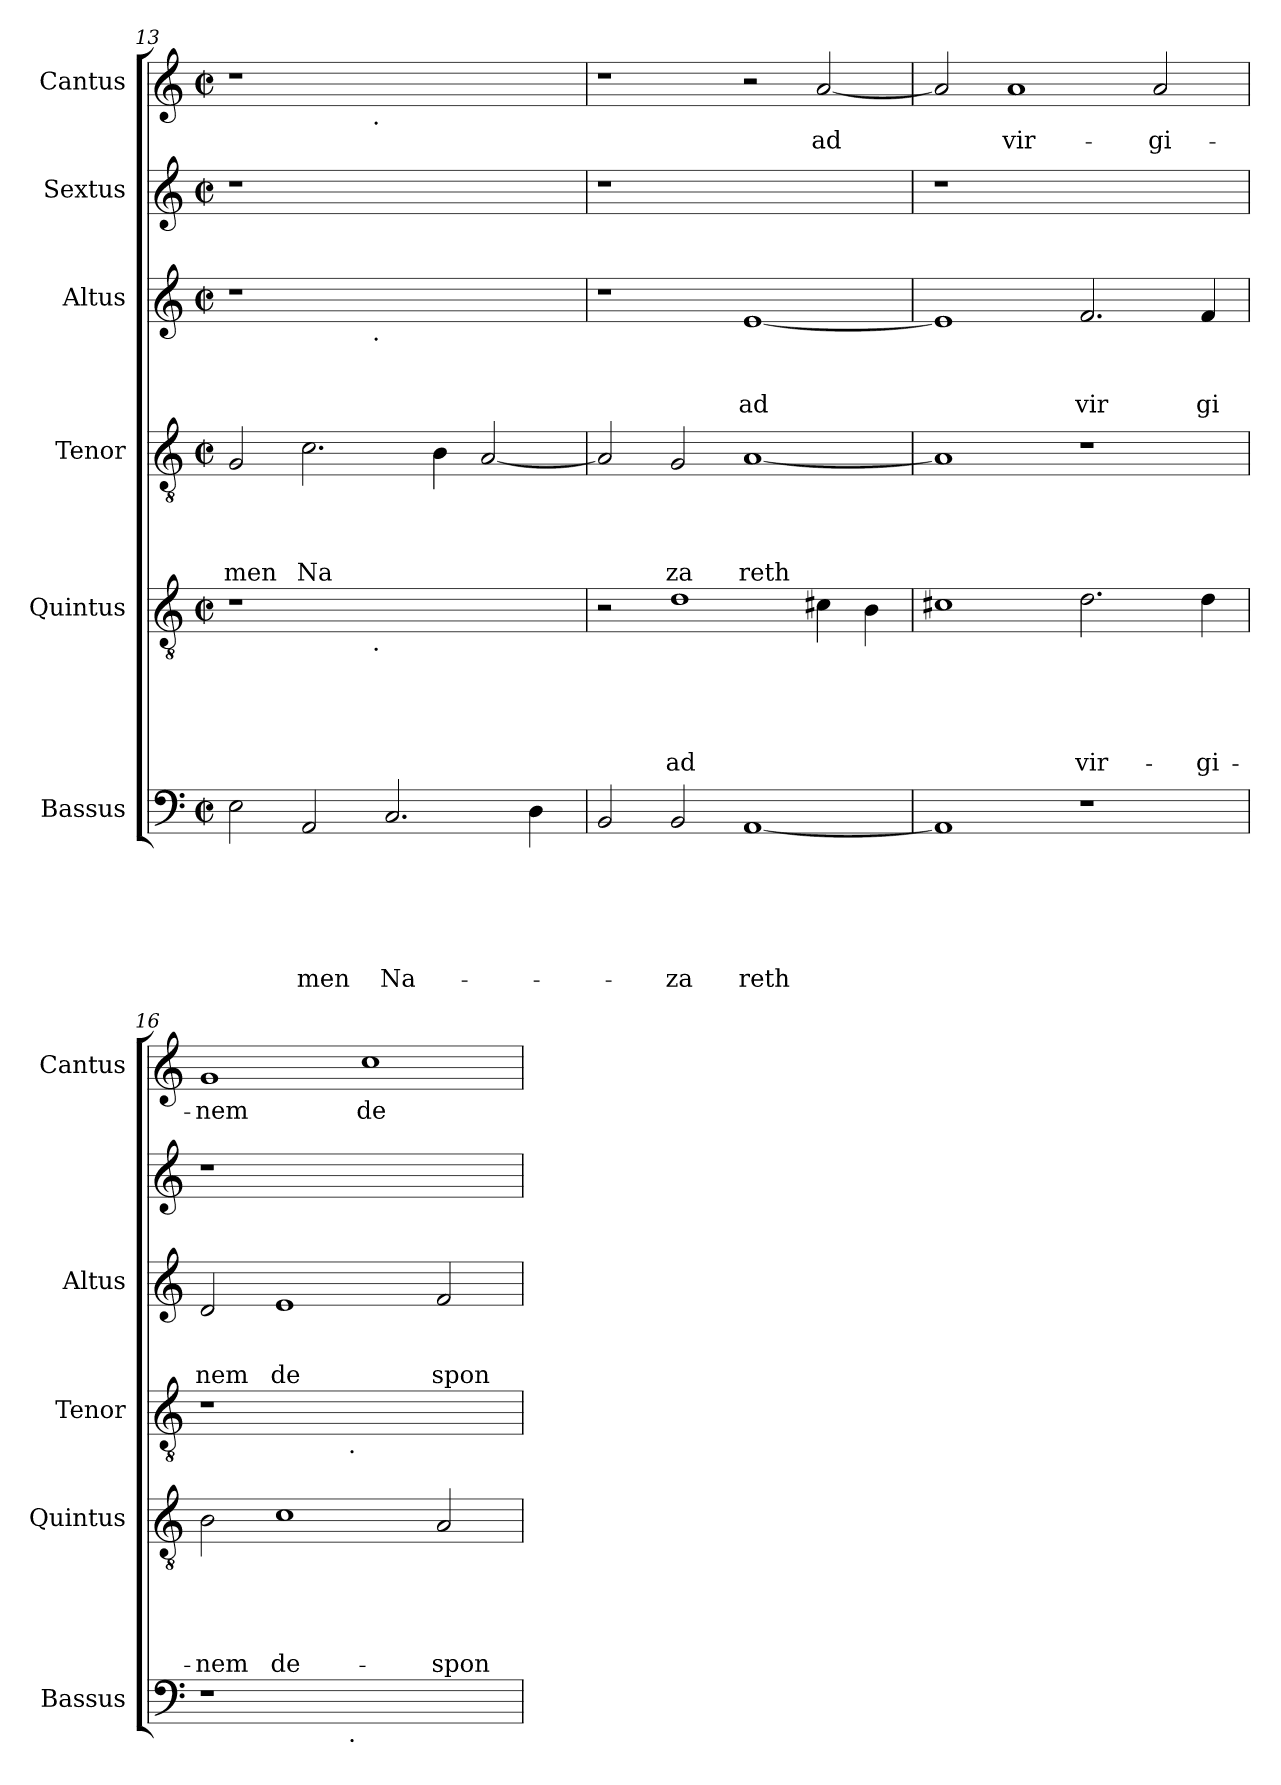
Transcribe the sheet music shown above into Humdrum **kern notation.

**kern	**text	**text	**text	**text	**text	**text	**kern	**text	**text	**text	**text	**text	**kern	**text	**text	**text	**text	**kern	**text	**text	**text	**kern	**kern	**text
*part6	*part6	*part6	*part6	*part6	*part6	*part6	*part5	*part5	*part5	*part5	*part5	*part5	*part4	*part4	*part4	*part4	*part4	*part3	*part3	*part3	*part3	*part2	*part1	*part1
*staff6	*staff6	*staff6	*staff6	*staff6	*staff6	*staff6	*staff5	*staff5	*staff5	*staff5	*staff5	*staff5	*staff4	*staff4	*staff4	*staff4	*staff4	*staff3	*staff3	*staff3	*staff3	*staff2	*staff1	*staff1
*I"Bassus	*	*	*	*	*	*	*I"Quintus	*	*	*	*	*	*I"Tenor	*	*	*	*	*I"Altus	*	*	*	*I"Sextus	*I"Cantus	*
*I'Bassus	*	*	*	*	*	*	*I'Quintus	*	*	*	*	*	*I'Tenor	*	*	*	*	*I'Altus	*	*	*	*	*I'Cantus	*
*clefF4	*	*	*	*	*	*	*clefGv2	*	*	*	*	*	*clefGv2	*	*	*	*	*clefG2	*	*	*	*clefG2	*clefG2	*
*k[]	*	*	*	*	*	*	*k[]	*	*	*	*	*	*k[]	*	*	*	*	*k[]	*	*	*	*k[]	*k[]	*
*C:	*	*	*	*	*	*	*C:	*	*	*	*	*	*C:	*	*	*	*	*C:	*	*	*	*C:	*C:	*
*M2/2	*	*	*	*	*	*	*M2/2	*	*	*	*	*	*M2/2	*	*	*	*	*M2/2	*	*	*	*M2/2	*M2/2	*
*met(c|)	*	*	*	*	*	*	*met(c|)	*	*	*	*	*	*met(c|)	*	*	*	*	*met(c|)	*	*	*	*met(c|)	*met(c|)	*
=13	=13	=13	=13	=13	=13	=13	=13	=13	=13	=13	=13	=13	=13	=13	=13	=13	=13	=13	=13	=13	=13	=13	=13	=13
!	!	!	!	!	!	!	!	!	!	!	!	!	!	!	!	!	!LO:LY:b	!	!	!	!	!	!	!
*	*	*	*	*	*	*	*^	*	*	*	*	*	*	*	*	*	*	*^	*	*	*	*	*^	*
2E\	.	.	.	.	.	.	1r	2ryy	.	.	.	.	.	2G/	.	.	.	men	1r	2ryy	.	.	.	1r	1r	2ryy	.
!	!	!	!	!	!	!LO:LY:b	!	!	!	!	!	!	!	!	!	!	!	!LO:LY:b	!	!	!	!	!	!	!	!	!
2AA/	.	.	.	.	.	-men	.	4...ryy	.	.	.	.	.	2.c\	.	.	.	Na	.	4...ryy	.	.	.	.	.	4...ryy	.
!	!	!	!	!	!	!	!	!	!	!	!	!	!	!	!	!	!	!	!	!	!	!	!	!	!	!LO:TX:b:t=.	!
!	!	!	!	!	!	!	!	!	!	!	!	!	!	!	!	!	!	!	!	!LO:TX:b:t=.	!	!	!	!	!	!	!
!	!	!	!	!	!	!	!	!LO:TX:b:t=.	!	!	!	!	!	!	!	!	!	!	!	!	!	!	!	!	!	!	!
.	.	.	.	.	.	.	.	1ryy	.	.	.	.	.	.	.	.	.	.	.	1ryy	.	.	.	.	.	1ryy	.
!	!	!	!	!	!	!LO:LY:b	!	!	!	!	!	!	!	!	!	!	!	!	!	!	!	!	!	!	!	!	!
2.C/	.	.	.	.	.	Na-	1ryy	.	.	.	.	.	.	.	.	.	.	.	1ryy	.	.	.	.	1ryy	1ryy	.	.
.	.	.	.	.	.	.	.	.	.	.	.	.	.	4B\	.	.	.	.	.	.	.	.	.	.	.	.	.
.	.	.	.	.	.	.	.	.	.	.	.	.	.	[<2A/	.	.	.	.	.	.	.	.	.	.	.	.	.
4D\	.	.	.	.	.	.	.	.	.	.	.	.	.	.	.	.	.	.	.	.	.	.	.	.	.	.	.
.	.	.	.	.	.	.	.	32ryy	.	.	.	.	.	.	.	.	.	.	.	32ryy	.	.	.	.	.	32ryy	.
*	*	*	*	*	*	*	*v	*v	*	*	*	*	*	*	*	*	*	*	*v	*v	*	*	*	*	*v	*v	*
!!LO:PB:g=z
=14	=14	=14	=14	=14	=14	=14	=14	=14	=14	=14	=14	=14	=14	=14	=14	=14	=14	=14	=14	=14	=14	=14	=14	=14
2BB/	.	.	.	.	.	.	2r	.	.	.	.	.	2A/]	.	.	.	.	1r	.	.	.	1r	1r	.
!	!	!	!	!	!	!LO:LY:b	!	!	!	!	!	!LO:LY:b	!	!	!	!	!LO:LY:b	!	!	!	!	!	!	!
2BB/	.	.	.	.	.	-za	1d	.	.	.	.	ad	2G/	.	.	.	za	.	.	.	.	.	.	.
!	!	!	!	!	!	!LO:LY:b	!	!	!	!	!	!	!	!	!	!	!LO:LY:b	!	!	!	!LO:LY:b	!	!	!
[<1AA	.	.	.	.	.	reth	.	.	.	.	.	.	[<1A	.	.	.	reth	[<1e	.	.	ad	1ryy	2r	.
!	!	!	!	!	!	!	!	!	!	!	!	!	!	!	!	!	!	!	!	!	!	!	!	!LO:LY:b
.	.	.	.	.	.	.	4c#X\	.	.	.	.	.	.	.	.	.	.	.	.	.	.	.	[<2a/	ad
.	.	.	.	.	.	.	4B\	.	.	.	.	.	.	.	.	.	.	.	.	.	.	.	.	.
=15	=15	=15	=15	=15	=15	=15	=15	=15	=15	=15	=15	=15	=15	=15	=15	=15	=15	=15	=15	=15	=15	=15	=15	=15
1AA]	.	.	.	.	.	.	1c#X	.	.	.	.	.	1A]	.	.	.	.	1e]	.	.	.	1r	2a/]	.
!	!	!	!	!	!	!	!	!	!	!	!	!	!	!	!	!	!	!	!	!	!	!	!	!LO:LY:b
.	.	.	.	.	.	.	.	.	.	.	.	.	.	.	.	.	.	.	.	.	.	.	1a	vir-
!	!	!	!	!	!	!	!	!	!	!	!	!LO:LY:b	!	!	!	!	!	!	!	!	!LO:LY:b	!	!	!
1r	.	.	.	.	.	.	2.d\	.	.	.	.	vir-	1r	.	.	.	.	2.f/	.	.	vir	1ryy	.	.
!	!	!	!	!	!	!	!	!	!	!	!	!	!	!	!	!	!	!	!	!	!	!	!	!LO:LY:b
.	.	.	.	.	.	.	.	.	.	.	.	.	.	.	.	.	.	.	.	.	.	.	2a/	-gi-
!	!	!	!	!	!	!	!	!	!	!	!	!LO:LY:b	!	!	!	!	!	!	!	!	!LO:LY:b	!	!	!
.	.	.	.	.	.	.	4d\	.	.	.	.	-gi-	.	.	.	.	.	4f/	.	.	gi	.	.	.
=16	=16	=16	=16	=16	=16	=16	=16	=16	=16	=16	=16	=16	=16	=16	=16	=16	=16	=16	=16	=16	=16	=16	=16	=16
!	!	!	!	!	!	!	!	!	!	!	!	!LO:LY:b	!	!	!	!	!	!	!	!	!LO:LY:b	!	!	!LO:LY:b
*^	*	*	*	*	*	*	*	*	*	*	*	*	*^	*	*	*	*	*	*	*	*	*	*	*
1r	2ryy	.	.	.	.	.	.	2B\	.	.	.	.	-nem	1r	2ryy	.	.	.	.	2d/	.	.	nem	1r	1g	-nem
!	!	!	!	!	!	!	!	!	!	!	!	!	!LO:LY:b	!	!	!	!	!	!	!	!	!	!LO:LY:b	!	!	!
.	4...ryy	.	.	.	.	.	.	1c	.	.	.	.	de-	.	4...ryy	.	.	.	.	1e	.	.	de	.	.	.
!	!	!	!	!	!	!	!	!	!	!	!	!	!	!	!LO:TX:b:t=.	!	!	!	!	!	!	!	!	!	!	!
!	!LO:TX:b:t=.	!	!	!	!	!	!	!	!	!	!	!	!	!	!	!	!	!	!	!	!	!	!	!	!	!
.	1ryy	.	.	.	.	.	.	.	.	.	.	.	.	.	1ryy	.	.	.	.	.	.	.	.	.	.	.
!	!	!	!	!	!	!	!	!	!	!	!	!	!	!	!	!	!	!	!	!	!	!	!	!	!	!LO:LY:b
1ryy	.	.	.	.	.	.	.	.	.	.	.	.	.	1ryy	.	.	.	.	.	.	.	.	.	1ryy	1cc	de-
!	!	!	!	!	!	!	!	!	!	!	!	!	!LO:LY:b	!	!	!	!	!	!	!	!	!	!LO:LY:b	!	!	!
.	.	.	.	.	.	.	.	2A/	.	.	.	.	-spon-	.	.	.	.	.	.	2f/	.	.	spon	.	.	.
.	32ryy	.	.	.	.	.	.	.	.	.	.	.	.	.	32ryy	.	.	.	.	.	.	.	.	.	.	.
*v	*v	*	*	*	*	*	*	*	*	*	*	*	*	*v	*v	*	*	*	*	*	*	*	*	*	*	*
=	=	=	=	=	=	=	=	=	=	=	=	=	=	=	=	=	=	=	=	=	=	=	=	=
*-	*-	*-	*-	*-	*-	*-	*-	*-	*-	*-	*-	*-	*-	*-	*-	*-	*-	*-	*-	*-	*-	*-	*-	*-
